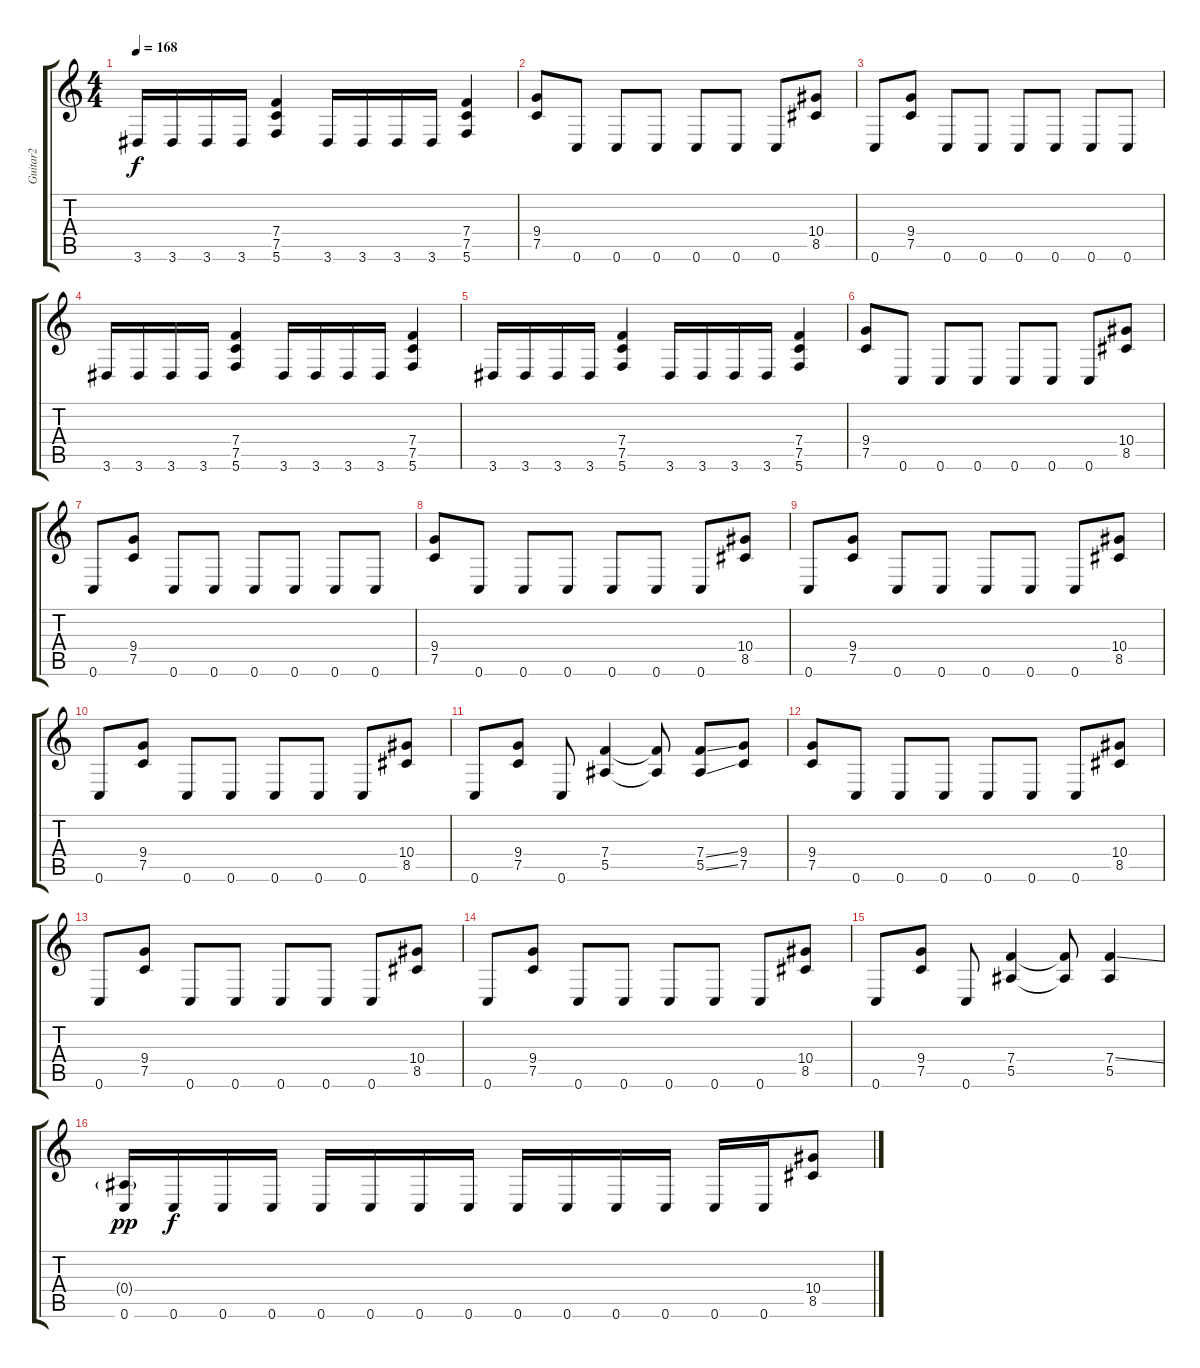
\track ("Guitar2" "Guitar2") {instrument overdrivenguitar}
\staff {score tabs}
\tuning (C4 G3 Eb3 Bb2 F2 C2) {hide}
\ts (4 4)
\tempo 168
\clef g2
\ks c
3.6.16{dy f} 3.6.16 3.6.16 3.6.16 (7.4 7.5 5.6).4 3.6.16 3.6.16 3.6.16 3.6.16 (7.4 7.5 5.6).4 |
(9.4 7.5).8 0.6.8 0.6.8 0.6.8 0.6.8 0.6.8 0.6.8 (10.4 8.5).8 |
0.6.8 (9.4 7.5).8 0.6.8 0.6.8 0.6.8 0.6.8 0.6.8 0.6.8 |
3.6.16 3.6.16 3.6.16 3.6.16 (7.4 7.5 5.6).4 3.6.16 3.6.16 3.6.16 3.6.16 (7.4 7.5 5.6).4 |
3.6.16 3.6.16 3.6.16 3.6.16 (7.4 7.5 5.6).4 3.6.16 3.6.16 3.6.16 3.6.16 (7.4 7.5 5.6).4 |
(9.4 7.5).8 0.6.8 0.6.8 0.6.8 0.6.8 0.6.8 0.6.8 (10.4 8.5).8 |
0.6.8 (9.4 7.5).8 0.6.8 0.6.8 0.6.8 0.6.8 0.6.8 0.6.8 |
(9.4 7.5).8 0.6.8 0.6.8 0.6.8 0.6.8 0.6.8 0.6.8 (10.4 8.5).8 |
0.6.8 (9.4 7.5).8 0.6.8 0.6.8 0.6.8 0.6.8 0.6.8 (10.4 8.5).8 |
0.6.8 (9.4 7.5).8 0.6.8 0.6.8 0.6.8 0.6.8 0.6.8 (10.4 8.5).8 |
0.6.8 (9.4 7.5).8 0.6.8 (7.4 5.5).4 (7.4{t} 5.5{t}).8 (7.4{ss} 5.5{ss}).8 (9.4 7.5).8 |
(9.4 7.5).8 0.6.8 0.6.8 0.6.8 0.6.8 0.6.8 0.6.8 (10.4 8.5).8 |
0.6.8 (9.4 7.5).8 0.6.8 0.6.8 0.6.8 0.6.8 0.6.8 (10.4 8.5).8 |
0.6.8 (9.4 7.5).8 0.6.8 0.6.8 0.6.8 0.6.8 0.6.8 (10.4 8.5).8 |
0.6.8 (9.4 7.5).8 0.6.8 (7.4 5.5).4 (7.4{t} 5.5{t}).8 (7.4{ss} 5.5).4 |
(0.4{g} 0.6).16{dy pp} 0.6.16{dy f} 0.6.16 0.6.16 0.6.16 0.6.16 0.6.16 0.6.16 0.6.16 0.6.16 0.6.16 0.6.16 0.6.16 0.6.16 (10.4 8.5).8
